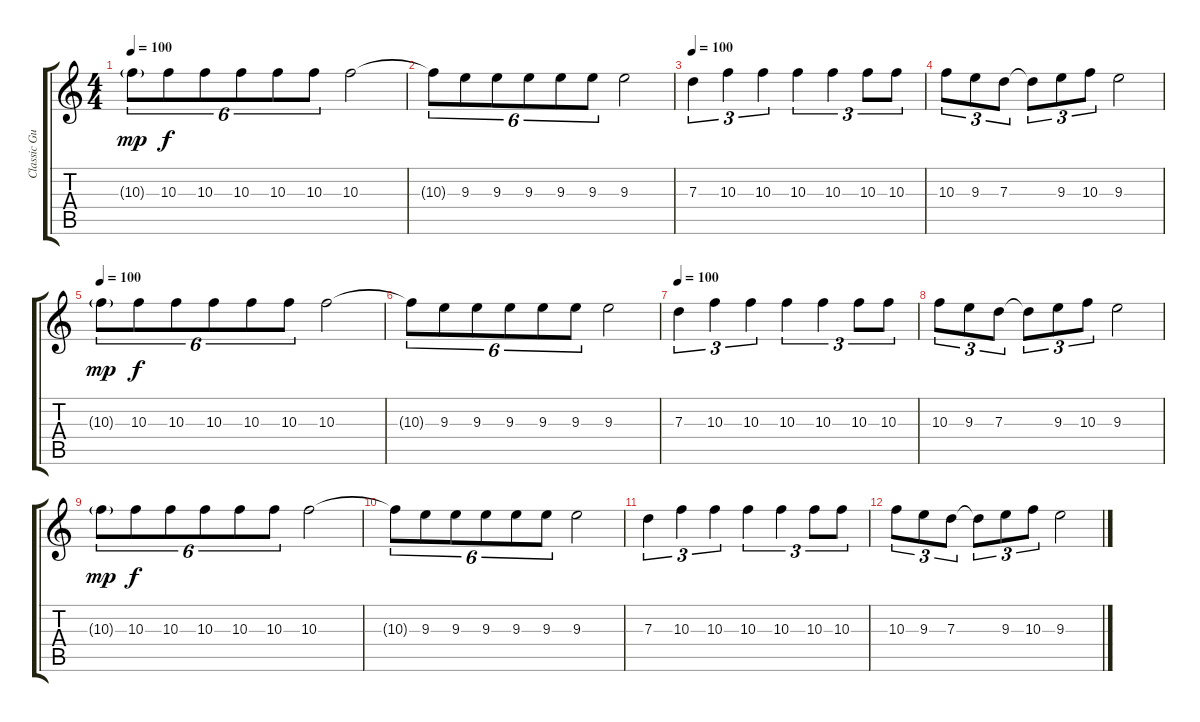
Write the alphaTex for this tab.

\track ("Classic Guitar 1" "Classic Gu") {instrument acousticguitarsteel}
\staff {score tabs}
\tuning (E4 B3 G3 D3 A2 E2) {hide}
\ts (4 4)
\tempo 100
\clef g2
\ks c
10.3{g}.8{tu (6 4) dy mp volume 6 instrument acousticguitarnylon} 10.3.8{tu (6 4) dy f} 10.3.8{tu (6 4)} 10.3.8{tu (6 4)} 10.3.8{tu (6 4)} 10.3.8{tu (6 4)} 10.3.2 |
10.3{t}.8{tu (6 4)} 9.3.8{tu (6 4)} 9.3.8{tu (6 4)} 9.3.8{tu (6 4)} 9.3.8{tu (6 4)} 9.3.8{tu (6 4)} 9.3.2 |
\tempo 100
7.3.4{tu (3 2)} 10.3.4{tu (3 2)} 10.3.4{tu (3 2)} 10.3.4{tu (3 2)} 10.3.4{tu (3 2)} 10.3.8{tu (3 2)} 10.3.8{tu (3 2)} |
10.3.8{tu (3 2)} 9.3.8{tu (3 2)} 7.3.8{tu (3 2)} 7.3{t}.8{tu (3 2)} 9.3.8{tu (3 2)} 10.3.8{tu (3 2)} 9.3.2 |
\tempo 100
10.3{g}.8{tu (6 4) dy mp volume 6 instrument acousticguitarnylon} 10.3.8{tu (6 4) dy f} 10.3.8{tu (6 4)} 10.3.8{tu (6 4)} 10.3.8{tu (6 4)} 10.3.8{tu (6 4)} 10.3.2 |
10.3{t}.8{tu (6 4)} 9.3.8{tu (6 4)} 9.3.8{tu (6 4)} 9.3.8{tu (6 4)} 9.3.8{tu (6 4)} 9.3.8{tu (6 4)} 9.3.2 |
\tempo 100
7.3.4{tu (3 2)} 10.3.4{tu (3 2)} 10.3.4{tu (3 2)} 10.3.4{tu (3 2)} 10.3.4{tu (3 2)} 10.3.8{tu (3 2)} 10.3.8{tu (3 2)} |
10.3.8{tu (3 2)} 9.3.8{tu (3 2)} 7.3.8{tu (3 2)} 7.3{t}.8{tu (3 2)} 9.3.8{tu (3 2)} 10.3.8{tu (3 2)} 9.3.2 |
10.3{g}.8{tu (6 4) dy mp volume 6 instrument acousticguitarnylon} 10.3.8{tu (6 4) dy f} 10.3.8{tu (6 4)} 10.3.8{tu (6 4)} 10.3.8{tu (6 4)} 10.3.8{tu (6 4)} 10.3.2 |
10.3{t}.8{tu (6 4)} 9.3.8{tu (6 4)} 9.3.8{tu (6 4)} 9.3.8{tu (6 4)} 9.3.8{tu (6 4)} 9.3.8{tu (6 4)} 9.3.2 |
7.3.4{tu (3 2)} 10.3.4{tu (3 2)} 10.3.4{tu (3 2)} 10.3.4{tu (3 2)} 10.3.4{tu (3 2)} 10.3.8{tu (3 2)} 10.3.8{tu (3 2)} |
10.3.8{tu (3 2)} 9.3.8{tu (3 2)} 7.3.8{tu (3 2)} 7.3{t}.8{tu (3 2)} 9.3.8{tu (3 2)} 10.3.8{tu (3 2)} 9.3.2
